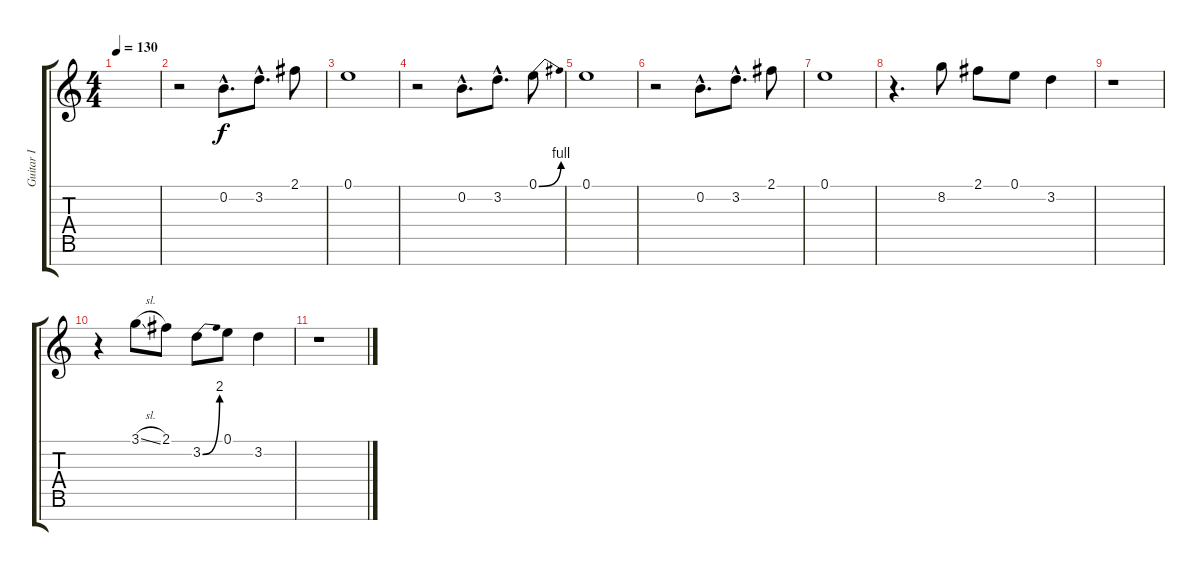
\track ("Guitar I" "Guitar I") {instrument overdrivenguitar}
\staff {score tabs}
\tuning (E4 B3 G3 D3 A2 E2 B1) {hide}
\ts (4 4)
\tempo 130
\clef g2
\ks c
|
r.2 0.2{hac}.8{d} 3.2{hac}.8{d} 2.1.8 |
0.1.1 |
r.2 0.2{hac}.8{d} 3.2{hac}.8{d} 0.1{be (bend 0 0 60 4)}.8 |
0.1.1 |
r.2 0.2{hac}.8{d} 3.2{hac}.8{d} 2.1.8 |
0.1.1 |
r.4{d} 8.2.8 2.1.8 0.1.8 3.2.4 |
r.1 |
r.4 3.1{sl}.8 2.1.8 3.2{be (bend 0 0 60 8)}.8 0.1.8 3.2.4 |
r.1
